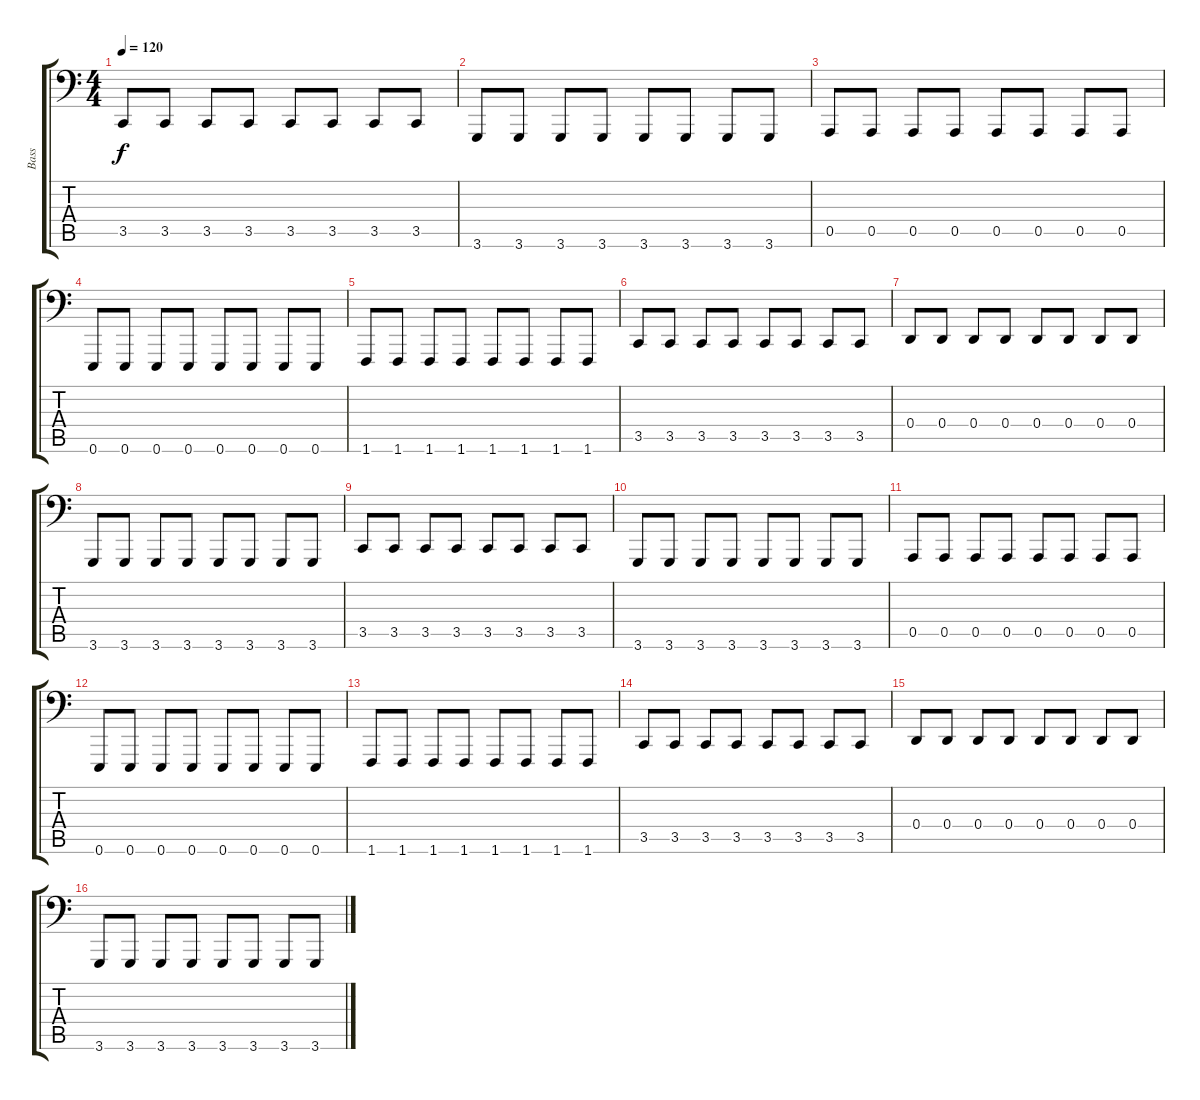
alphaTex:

\track ("Bass" "Bass") {instrument lead8bassandlead}
\staff {score tabs}
\tuning (E3 B2 G2 D2 A1 E1) {hide}
\ts (4 4)
\tempo 120
\clef f4
\ks c
3.5.8{dy f} 3.5.8 3.5.8 3.5.8 3.5.8 3.5.8 3.5.8 3.5.8 |
3.6.8 3.6.8 3.6.8 3.6.8 3.6.8 3.6.8 3.6.8 3.6.8 |
0.5.8 0.5.8 0.5.8 0.5.8 0.5.8 0.5.8 0.5.8 0.5.8 |
0.6.8 0.6.8 0.6.8 0.6.8 0.6.8 0.6.8 0.6.8 0.6.8 |
1.6.8 1.6.8 1.6.8 1.6.8 1.6.8 1.6.8 1.6.8 1.6.8 |
3.5.8 3.5.8 3.5.8 3.5.8 3.5.8 3.5.8 3.5.8 3.5.8 |
0.4.8 0.4.8 0.4.8 0.4.8 0.4.8 0.4.8 0.4.8 0.4.8 |
3.6.8 3.6.8 3.6.8 3.6.8 3.6.8 3.6.8 3.6.8 3.6.8 |
3.5.8 3.5.8 3.5.8 3.5.8 3.5.8 3.5.8 3.5.8 3.5.8 |
3.6.8 3.6.8 3.6.8 3.6.8 3.6.8 3.6.8 3.6.8 3.6.8 |
0.5.8 0.5.8 0.5.8 0.5.8 0.5.8 0.5.8 0.5.8 0.5.8 |
0.6.8 0.6.8 0.6.8 0.6.8 0.6.8 0.6.8 0.6.8 0.6.8 |
1.6.8 1.6.8 1.6.8 1.6.8 1.6.8 1.6.8 1.6.8 1.6.8 |
3.5.8 3.5.8 3.5.8 3.5.8 3.5.8 3.5.8 3.5.8 3.5.8 |
0.4.8 0.4.8 0.4.8 0.4.8 0.4.8 0.4.8 0.4.8 0.4.8 |
3.6.8 3.6.8 3.6.8 3.6.8 3.6.8 3.6.8 3.6.8 3.6.8
